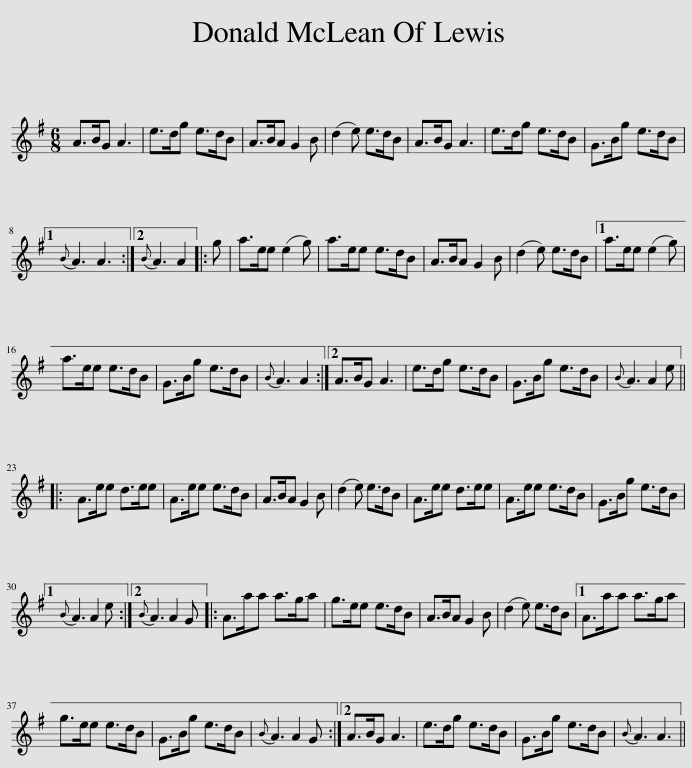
X:1
L:1/8
M:6/8
I:linebreak $
K:G
V:1 treble
V:1
 A>BG A3 | e>dg e>dB | A>BA G2 B | (d2 e) e>dB | A>BG A3 | %5
 e>dg e>dB | G>Bg e>dB |1${B} A3 A3 :|2{B} A3 A2 |: g | %10
 a>ee (e2 g) | a>ee e>dB | A>BA G2 B | (d2 e) e>dB |1 a>ee (e2 g) |$ %15
 a>ee e>dB | G>Bg e>dB |{B} A3 A2 :|2 A>BG A3 | e>dg e>dB | %20
 G>Bg e>dB |{B} A3 A2 e |:$ A>ee d>ee | A>ee e>dB | A>BA G2 B | %25
 (d2 e) e>dB | A>ee d>ee | A>ee e>dB | G>Bg e>dB |1${B} A3 A2 e :|2 %30
{B} A3 A2 G |: A>aa a>ga | g>ee e>dB | A>BA G2 B | (d2 e) e>dB |1 %35
 A>aa a>ga |$ g>ee e>dB | G>Bg e>dB |{B} A3 A2 G :|2 A>BG A3 | %40
 e>dg e>dB | G>Bg e>dB |{B} A3 A3 || %43
